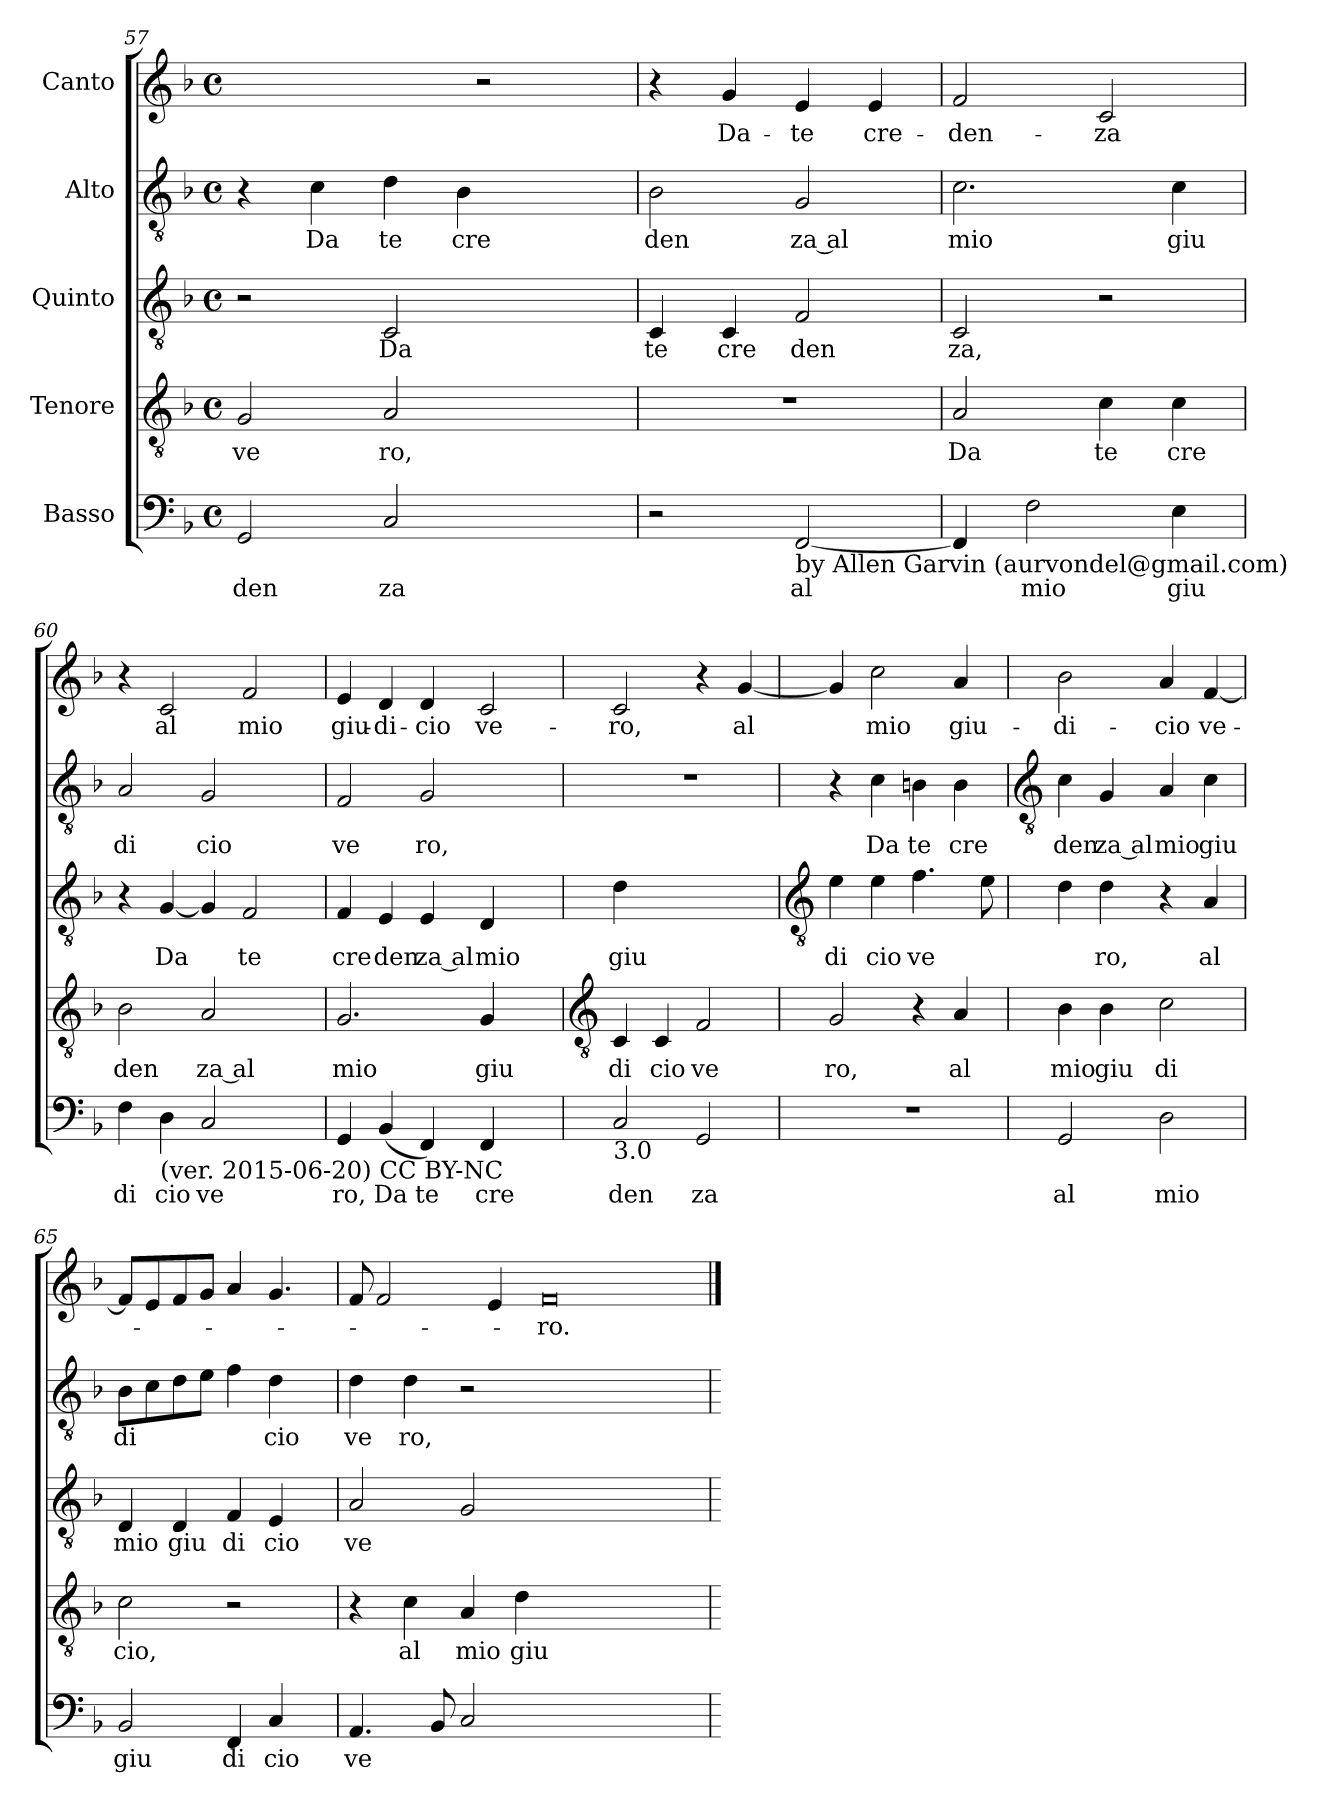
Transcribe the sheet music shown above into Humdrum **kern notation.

**kern	**text	**kern	**text	**kern	**text	**kern	**text	**kern	**text
*part5	*part5	*part4	*part4	*part3	*part3	*part2	*part2	*part1	*part1
*staff5	*staff5	*staff4	*staff4	*staff3	*staff3	*staff2	*staff2	*staff1	*staff1
*I"Basso	*	*I"Tenore	*	*I"Quinto	*	*I"Alto	*	*I"Canto	*
*clefF4	*	*clefGv2	*	*clefGv2	*	*clefGv2	*	*clefG2	*
*k[b-]	*	*k[b-]	*	*k[b-]	*	*k[b-]	*	*k[b-]	*
*F:	*	*F:	*	*F:	*	*F:	*	*F:	*
*M4/4	*	*M4/4	*	*M4/4	*	*M4/4	*	*M4/4	*
*met(c)	*	*met(c)	*	*met(c)	*	*met(c)	*	*met(c)	*
=57	=57	=57	=57	=57	=57	=57	=57	=57	=57
!	!LO:LY:b	!	!LO:LY:b	!	!	!	!	!	!
2GG/	den	2G/	ve	2r	.	4r	.	4ryy	.
!	!	!	!	!	!	!	!LO:LY:b	!	!
.	.	.	.	.	.	4c\	Da	4ryy	.
!	!LO:LY:b	!	!LO:LY:b	!	!LO:LY:b	!	!LO:LY:b	!	!
2C/	za	2A/	ro,	2C/	Da	4d\	te	4ryy	.
!	!	!	!	!	!	!	!LO:LY:b	!	!
.	.	.	.	.	.	4B-\	cre	32ryy	.
.	.	.	.	.	.	.	.	2r	.
4ryy	.	4ryy	.	4ryy	.	4ryy	.	.	.
32ryy	.	32ryy	.	32ryy	.	32ryy	.	.	.
=58	=58	=58	=58	=58	=58	=58	=58	=58	=58
!	!	!	!	!	!LO:LY:b	!	!LO:LY:b	!	!
2r	.	1r	.	4C/	te	2B-\	den	4r	.
!	!	!	!	!	!LO:LY:b	!	!	!	!LO:LY:b
.	.	.	.	4C/	cre	.	.	4g/	Da-
!LO:TX:b:t=by Allen Garvin (aurvondel@gmail.com)	!	!	!	!	!	!	!	!	!
!	!LO:LY:b	!	!	!	!LO:LY:b	!	!LO:LY:b	!	!LO:LY:b
[2FF/	al	.	.	2F/	den	2G/	za al	4e/	-te
!	!	!	!	!	!	!	!	!	!LO:LY:b
.	.	.	.	.	.	.	.	4e/	cre-
=59	=59	=59	=59	=59	=59	=59	=59	=59	=59
!	!	!	!LO:LY:b	!	!LO:LY:b	!	!LO:LY:b	!	!LO:LY:b
4FF/]	.	2A/	Da	2C/	za,	2.c\	mio	2f/	-den-
!	!LO:LY:b	!	!	!	!	!	!	!	!
2F\	mio	.	.	.	.	.	.	.	.
!	!	!	!LO:LY:b	!	!	!	!	!	!LO:LY:b
.	.	4c\	te	2r	.	.	.	2c/	-za
!	!LO:LY:b	!	!LO:LY:b	!	!	!	!LO:LY:b	!	!
4E\	giu	4c\	cre	.	.	4c\	giu	.	.
=60	=60	=60	=60	=60	=60	=60	=60	=60	=60
!	!LO:LY:b	!	!LO:LY:b	!	!	!	!LO:LY:b	!	!
4F\	di	2B-\	den	4r	.	2A/	di	4r	.
!LO:TX:b:t=(ver. 2015-06-20) CC BY-NC	!	!	!	!	!	!	!	!	!
!	!LO:LY:b	!	!	!	!LO:LY:b	!	!	!	!LO:LY:b
4D\	cio	.	.	[4G/	Da	.	.	2c/	al
!	!LO:LY:b	!	!LO:LY:b	!	!	!	!LO:LY:b	!	!
2C/	ve	2A/	za al	4G/]	.	2G/	cio	.	.
!	!	!	!	!	!LO:LY:b	!	!	!	!LO:LY:b
.	.	.	.	2F/	te	.	.	2f/	mio
4ryy	.	4ryy	.	.	.	4ryy	.	.	.
=61	=61	=61	=61	=61	=61	=61	=61	=61	=61
!	!LO:LY:b	!	!LO:LY:b	!	!LO:LY:b	!	!LO:LY:b	!	!LO:LY:b
4GG/	ro,	2.G/	mio	4F/	cre	2F/	ve	4e/	giu-
!	!LO:LY:b	!	!	!	!LO:LY:b	!	!	!	!LO:LY:b
(<4BB-/	Da	.	.	4E/	den	.	.	4d/	-di-
!	!LO:LY:b	!	!	!	!LO:LY:b	!	!LO:LY:b	!	!LO:LY:b
4FF/)	te	.	.	4E/	za al	2G/	ro,	4d/	-cio
!	!LO:LY:b	!	!LO:LY:b	!	!LO:LY:b	!	!	!	!LO:LY:b
4FF/	cre	4G/	giu	4D/	mio	.	.	2c/	ve-
4ryy	.	4ryy	.	4ryy	.	4ryy	.	.	.
!!LO:LB:g=z
=62	=62	=62	=62	=62	=62	=62	=62	=62	=62
*	*	*clefGv2	*	*	*	*	*	*	*
!LO:TX:b:t=3.0	!	!	!	!	!	!	!	!	!
!	!LO:LY:b	!	!LO:LY:b	!	!LO:LY:b	!	!	!	!LO:LY:b
2C/	den	4C/	di	4d\	giu	1r	.	2c/	-ro,
!	!	!	!LO:LY:b	!	!	!	!	!	!
.	.	4C/	cio	2.ryy	.	.	.	.	.
!	!LO:LY:b	!	!LO:LY:b	!	!	!	!	!	!
2GG/	za	2F/	ve	.	.	.	.	4r	.
!	!	!	!	!	!	!	!	!	!LO:LY:b
.	.	.	.	.	.	.	.	[4g/	al
!!LO:LB:g=z
=63	=63	=63	=63	=63	=63	=63	=63	=63	=63
*	*	*	*	*clefGv2	*	*	*	*	*
!	!	!	!LO:LY:b	!	!LO:LY:b	!	!	!	!
1r	.	2G/	ro,	4e\	di	4r	.	4g/]	.
!	!	!	!	!	!LO:LY:b	!	!LO:LY:b	!	!LO:LY:b
.	.	.	.	4e\	cio	4c\	Da	2cc\	mio
!	!	!	!	!	!LO:LY:b	!	!LO:LY:b	!	!
.	.	4r	.	4.f\	ve	4Bn\	te	.	.
!	!	!	!LO:LY:b	!	!	!	!LO:LY:b	!	!LO:LY:b
.	.	4A/	al	.	.	4B\	cre	4a/	giu-
.	.	.	.	8e\	.	.	.	.	.
!!LO:LB:g=z
=64	=64	=64	=64	=64	=64	=64	=64	=64	=64
*	*	*	*	*	*	*clefGv2	*	*	*
!	!LO:LY:b	!	!LO:LY:b	!	!	!	!LO:LY:b	!	!LO:LY:b
2GG/	al	4B-\	mio	4d\	.	4c\	den	2b-\	-di-
!	!	!	!LO:LY:b	!	!LO:LY:b	!	!LO:LY:b	!	!
.	.	4B-\	giu	4d\	ro,	4G/	za al	.	.
!	!LO:LY:b	!	!LO:LY:b	!	!	!	!LO:LY:b	!	!LO:LY:b
2D\	mio	2c\	di	4r	.	4A/	mio	4a/	-cio
!	!	!	!	!	!LO:LY:b	!	!LO:LY:b	!	!LO:LY:b
.	.	.	.	4A/	al	4c\	giu	[4f/	ve-
=65	=65	=65	=65	=65	=65	=65	=65	=65	=65
!	!LO:LY:b	!	!LO:LY:b	!	!LO:LY:b	!	!LO:LY:b	!	!
2BB-/	giu	2c\	cio,	4D/	mio	8B-\L	di	8f/L]	.
.	.	.	.	.	.	8c\	.	8e/	.
!	!	!	!	!	!LO:LY:b	!	!	!	!
.	.	.	.	4D/	giu	8d\	.	8f/	.
.	.	.	.	.	.	8e\J	.	8g/J	.
!	!LO:LY:b	!	!	!	!LO:LY:b	!	!	!	!
4FF/	di	2r	.	4F/	di	4f\	.	4a/	.
!	!LO:LY:b	!	!	!	!LO:LY:b	!	!LO:LY:b	!	!
4C/	cio	.	.	4E/	cio	4d\	cio	4.g/	.
8ryy	.	8ryy	.	8ryy	.	8ryy	.	.	.
=66	=66	=66	=66	=66	=66	=66	=66	=66	=66
!	!LO:LY:b	!	!	!	!LO:LY:b	!	!LO:LY:b	!	!
4.AA/	ve	4r	.	2A/	ve	4d\	ve	8f/	.
.	.	.	.	.	.	.	.	2f/	.
!	!	!	!LO:LY:b	!	!	!	!LO:LY:b	!	!
.	.	4c\	al	.	.	4d\	ro,	.	.
8BB-/	.	.	.	.	.	.	.	.	.
!	!	!	!LO:LY:b	!	!	!	!	!	!
2C/	.	4A/	mio	2G/	.	2r	.	.	.
.	.	.	.	.	.	.	.	4e/	.
!	!	!	!LO:LY:b	!	!	!	!	!	!
.	.	4d\	giu	.	.	.	.	.	.
!	!	!	!	!	!	!	!	!	!LO:LY:b
.	.	.	.	.	.	.	.	0f	-ro.
1...ryy	.	1...ryy	.	1...ryy	.	1...ryy	.	.	.
=	==	=	==	=	==	=	==	==	==
*-	*-	*-	*-	*-	*-	*-	*-	*-	*-
